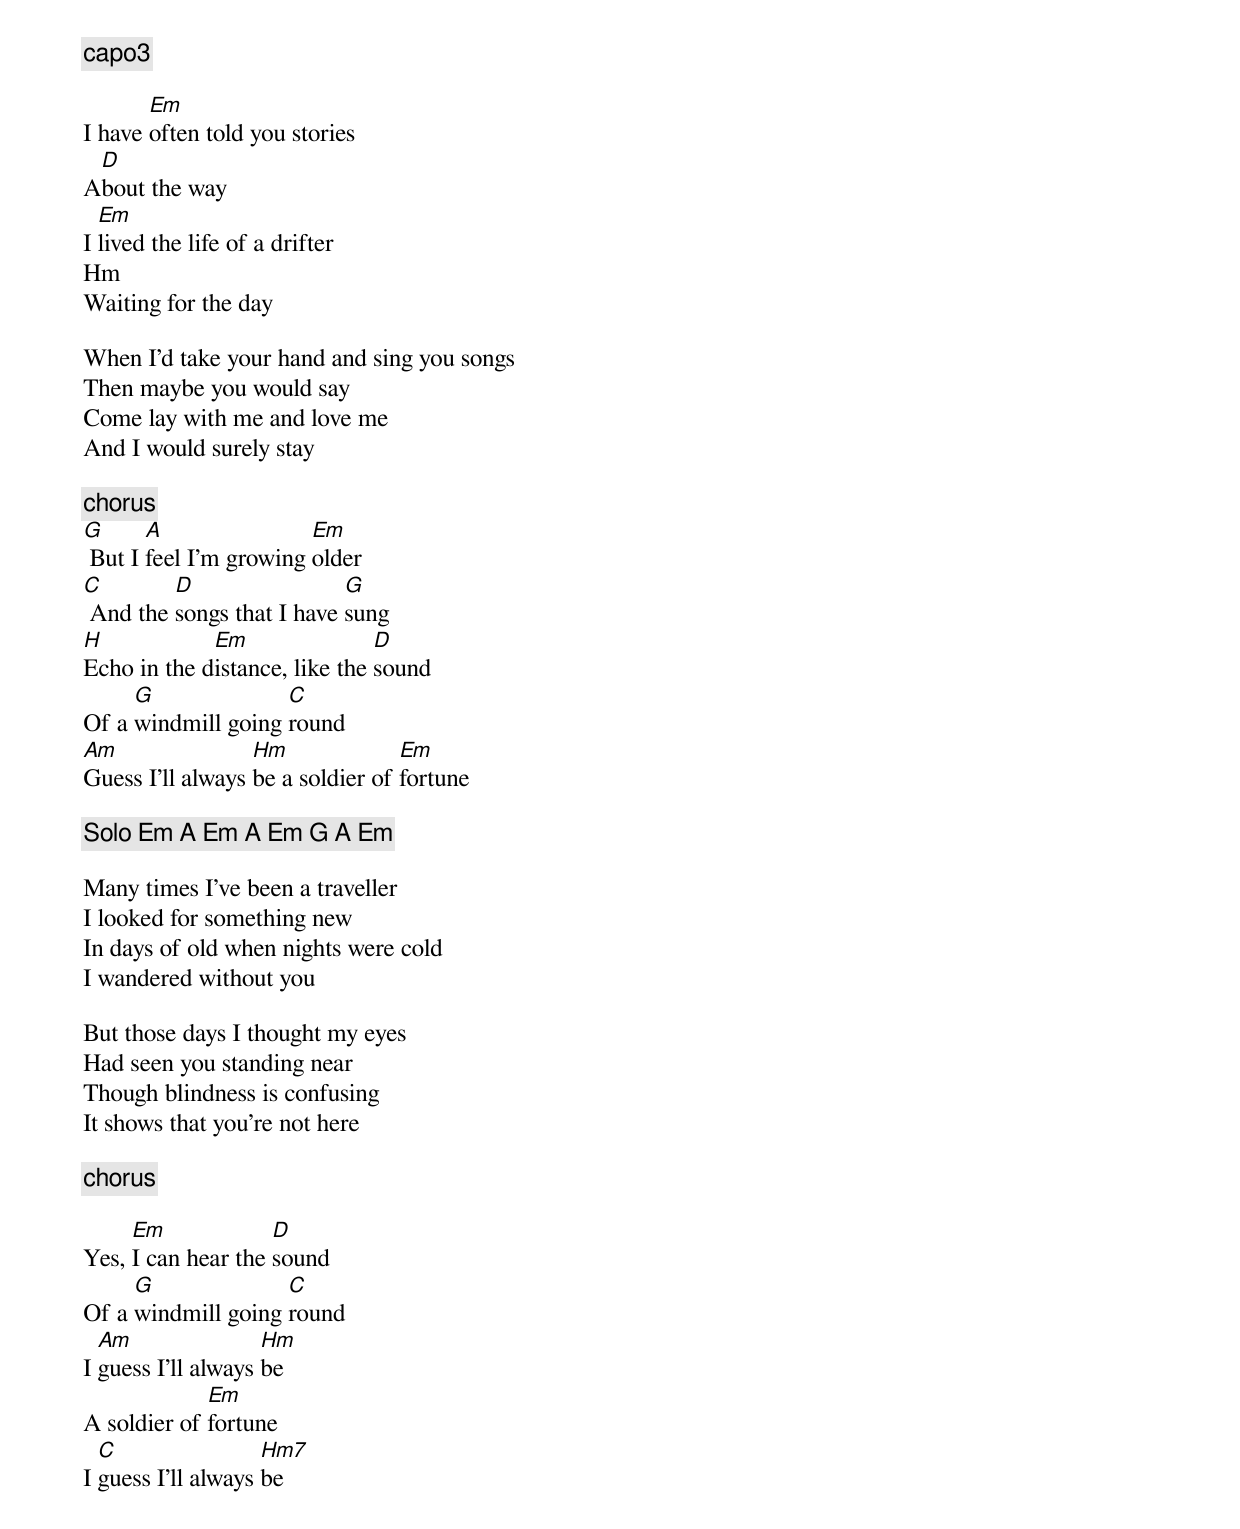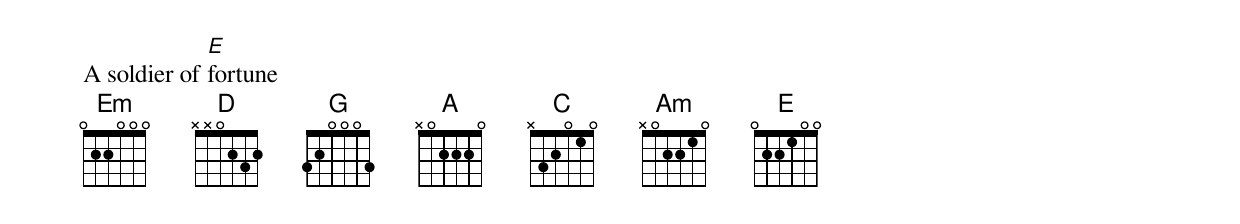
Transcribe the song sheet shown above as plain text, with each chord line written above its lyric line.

[capo3]

       Em
I have often told you stories
 D
About the way
  Em
I lived the life of a drifter
Hm
Waiting for the day

When I'd take your hand and sing you songs
Then maybe you would say
Come lay with me and love me
And I would surely stay

[chorus]
G      A                Em
 But I feel I'm growing older
C        D                 G
 And the songs that I have sung
H            Em                D
Echo in the distance, like the sound
     G              C
Of a windmill going round
Am                Hm              Em
Guess I'll always be a soldier of fortune

[Solo] Em A Em A Em G A Em

Many times I've been a traveller
I looked for something new
In days of old when nights were cold
I wandered without you

But those days I thought my eyes
Had seen you standing near
Though blindness is confusing
It shows that you're not here

[chorus]

     Em             D
Yes, I can hear the sound
     G              C
Of a windmill going round
  Am                Hm
I guess I'll always be
             Em
A soldier of fortune
  C                 Hm7
I guess I'll always be
             E
A soldier of fortune
